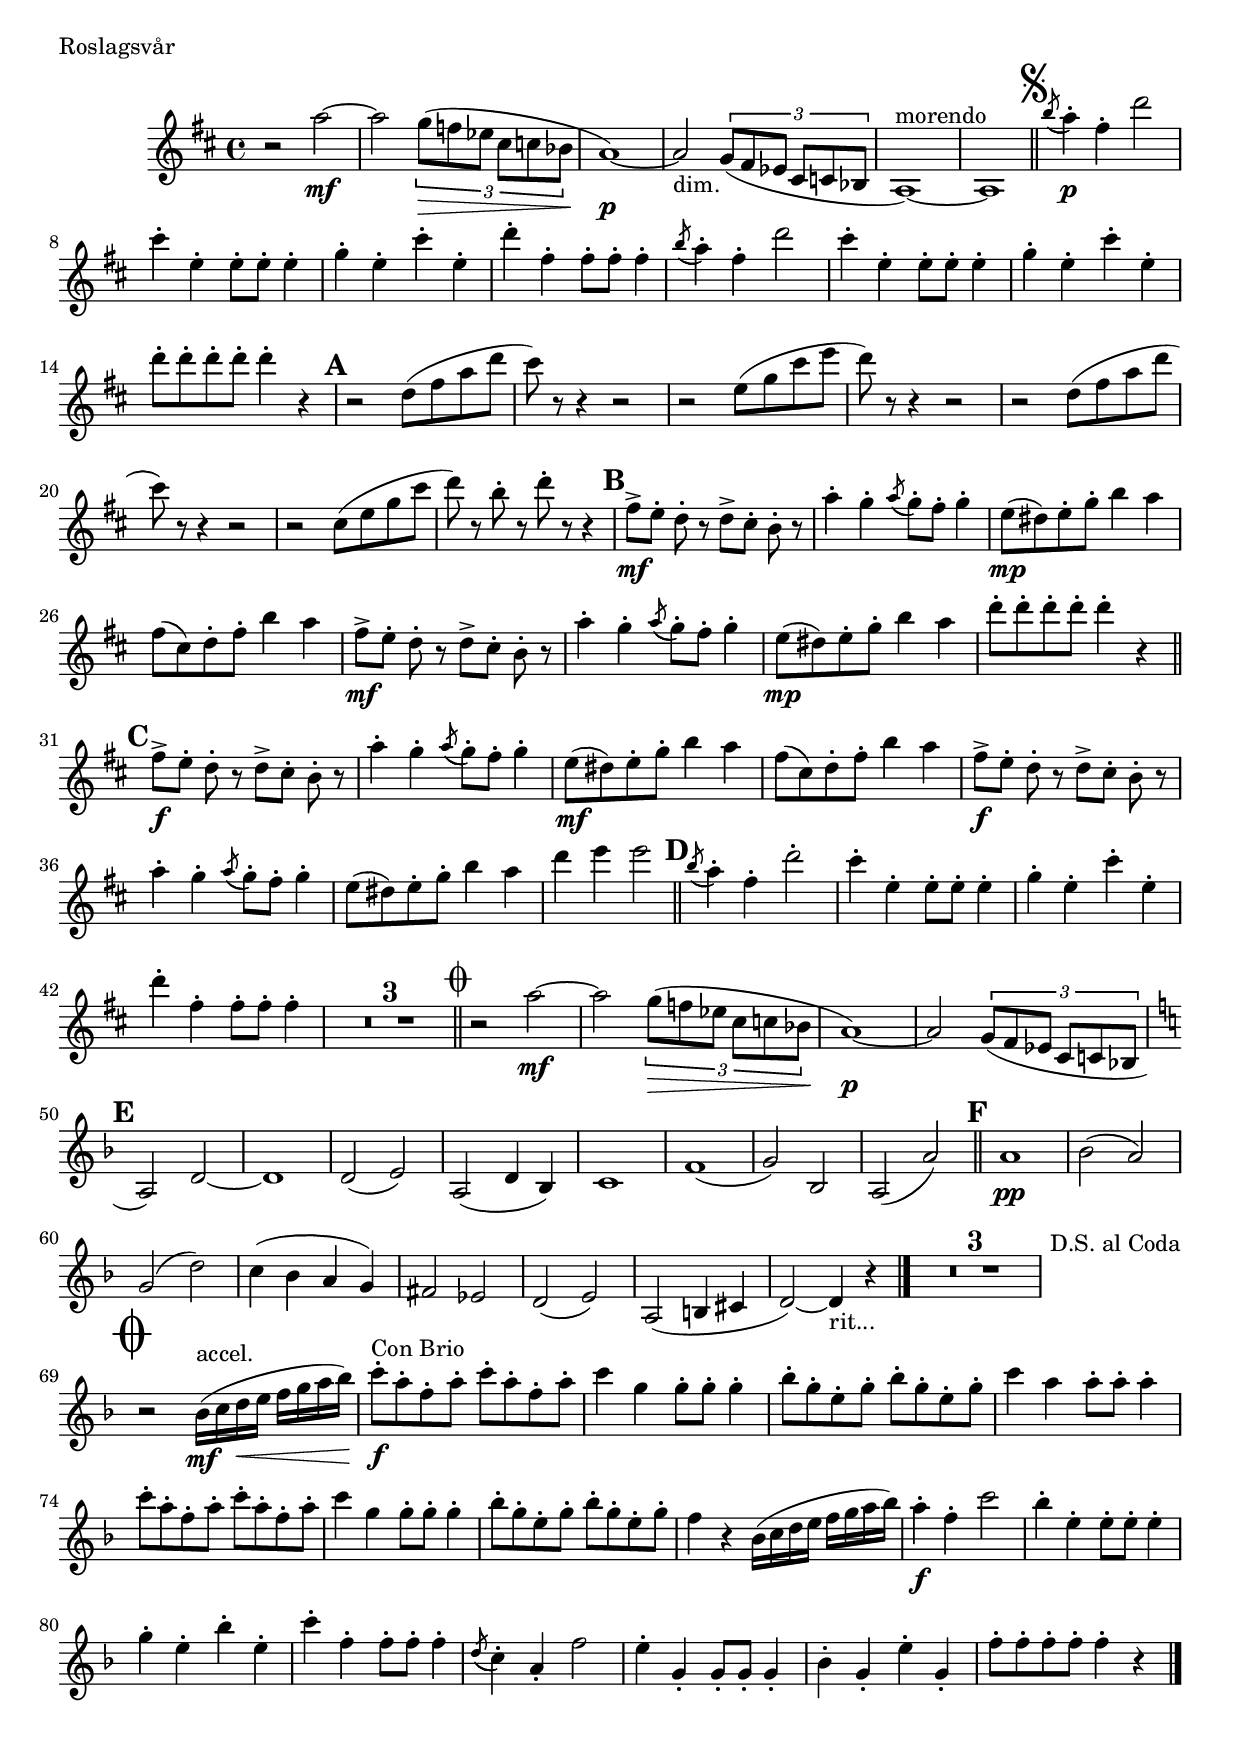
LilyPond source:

\version "2.22.1"

% When ready to include in collection:	1. Comment out top section with \Include file(s)
%					2. \midi section if present.
%Comment out from here
%{
\include "../../../Includes/Polis_format.ily"

%...to here
%}
  \score {

    % Svenska Polisens Marscher: 1. Roslagsvar    
    \relative c''' { 
    	    \key d \major \time 4/4 
    	    \compressEmptyMeasures
    	    \set Score.markFormatter = #format-mark-box-letters
    	    \override DynamicLineSpanner #'staff-padding = #2
    	    \set Score.explicitKeySignatureVisibility = #begin-of-line-visible

    r2 a2~ \mf | %1
    a2 \times 2/3 {g8 \> ( [ f8 es8 ] cis8 [ c8 bes8 ]} | % 2
    a1 \! \p ) ~ | % 3
    a2 _"dim." \times 2/3 {g8 ( [ fis8 es8 ] cis8 [ c8 bes8 ]} | % 4
    a1 ^"morendo" ) ~ | % 5
    a1 \bar "||" | %6
    
    \mark \markup { \musicglyph #"scripts.segno" }
    \acciaccatura { b''8 ( } a4 \p ) -. fis4 -. d'2 | % 7
    cis4 -. e,4 -. e8 -. [ e8 -. ] e4 -. | % 8
    g4 -. e4 -. cis'4 -. e,4 -. | %9
    d'4 -. fis,4 -. fis8 -. [ fis8 -. ] fis4 -. | % 10
    \acciaccatura { b8 ( } a4 ) -. fis4 -. d'2  | % 11
    cis4 -. e,4 -. e8 -. [ e8 -. ] e4 -. | % 12
    g4 -. e4 -. cis'4 -. e,4 -. | % 13
    d'8 -. [ d8 -. d8 -. d8 -. ] d4 -. r4 | % 14
    
\mark \default %A
    r2 d,8 ( [ fis8 a8 d8 ] | % 15
    cis8 ) r8 r4 r2 | % 16
    r2 e,8 ( [ g8 cis8 e8 ] | % 17
    d8 ) r8 r4 r2 | % 18
    r2 d,8 ( [ fis8 a8 d8 ] | %19
    cis8 ) r8 r4 r2 | % 20
    r2 cis,8 ( [ e8 g8 cis8 ] | % 21
    d8 ) r8 b8 -. r8 d8 -. r8 r4 | % 22
    
\mark \default %B
    fis,8 \mf -> [ e8 -. ] d8 -. r8 d8 -> [ cis8 -. ] b8 -. r8 | % 23
    a'4 -. g4 -. \acciaccatura { a8 ( } g8 ) -. [ fis8 -. ] g4 -. | % 24
    e8 \mp ( [ dis8 ) e8 -. g8 -. ] b4 a4 | % 25
    fis8 ( [ cis8 ) d8 -. fis8 -. ] b4 a4 | % 26
    fis8 \mf -> [ e8 -. ] d8 -. r8 d8 -> [ cis8 -. ] b8 -. r8 | % 27
    a'4 -. g4 -. \acciaccatura { a8 ( } g8 ) -. [ fis8 -. ] g4 -.| % 28
    e8 \mp ( [ dis8 ) e8 -. g8 -. ] b4 a4 | %29
    d8 -. [ d8 -. d8 -. d8 -. ] d4 -. r4 \bar "||" | %30
    
\mark \default %C
    fis,8 \f -> [ e8 -. ] d8 -. r8 d8 -> [ cis8 -. ] b8 -. r8 | % 31
    a'4 -. g4 -. \acciaccatura { a8 ( } g8 ) -. [ fis8 -. ] g4 -. | % 32
    e8 \mf ( [ dis8 ) e8 -. g8 -. ] b4 a4 | % 33
    fis8 ( [ cis8 ) d8 -. fis8 -. ] b4 a4 | % 34
    fis8 \f -> [ e8 -. ] d8 -. r8 d8 -> [ cis8 -. ] b8 -. r8 | % 35
    a'4 -. g4 -. \acciaccatura { a8 ( } g8 ) -. [ fis8 -. ] g4 -. | % 36
    e8 ( [ dis8 ) e8 -. g8 -. ] b4 a4 | % 37
    d4 e4 e2 \bar "||" | %38
    
\mark \default %D
    \acciaccatura { b8 ( } a4 ) -. fis4 -. d'2 -. | %39
    cis4 -. e,4 -. e8 -. [ e8 -. ] e4 -. | % 40
    g4 -. e4 -. cis'4 -. e,4 -. | % 41
    d'4 -. fis,4 -. fis8 -. [ fis8 -. ] fis4 -. | % 42
    R1*3 \bar "||" | %43
    \mark \markup { \musicglyph #"scripts.coda" } \mark \markup {
    \musicglyph #"scripts.coda"}
    r2 a2 \mf ~ | % 46
    a2 \times 2/3 {g8 \> ( [ f8 es8 ] cis8 [ c8 bes8 ]} | % 47
    a1 \! \p ) ~ | % 48
    a2 \times 2/3 {g8 ( [ fis8 es8 ] cis8 [ c8 bes8 ]} | %49
    
\mark \default %E
    \key f \major
    a2 ) d2 ~ | % 50
    d1 | % 51
    d2 ( e2 ) | % 52
    a,2 ( d4 bes4 ) | % 53
    c1 | % 54
    f1 ( | % 55
    g2 ) bes,2 | % 56
    a2 ( a'2 ) \bar "||" | %57
    
\mark \default %F
    a1 \pp | % 58
    bes2 ( a2 ) | %59
    g2 ( d'2 ) | % 60
    c4 ( bes4 a4 g4 ) | % 61
    fis2 es2 | % 62
    d2 ( e2 ) | % 63
    a,2 ( b4 cis4 | % 64
    d2 ) ~ d4 _"rit..." r4 \bar "|." | %65
    R1*3 | % 66

% \cadenzaOn will suppress the bar count and \stopStaff removes the staff lines.
    \cadenzaOn
      \stopStaff

      \override Staff.TimeSignature #'break-visibility = #end-of-line-invisible 
      \set Staff.explicitClefVisibility = #end-of-line-invisible 
      \set Staff.explicitKeySignatureVisibility = #end-of-line-invisible 
      \set Staff.printKeyCancellation = ##f 

%      \once \override TextScript.extra-offset = #'( 2 . -3.5 )
%      \once \override TextScript #'word-space = #1.5
%      \once \override TextScript #'X-offset = #8
      \once \override TextScript #'Y-offset = #-1
        | s1*0^\markup { D.S. al Coda } 

        % Increasing the unfold counter will expand the staff-free space
       \repeat unfold 1 {
          s4 s4 s4 s4 s4 s4 s4
          \bar "" }
        % Resume bar count and show staff lines again
        \break
     \startStaff
   \cadenzaOff

     % Coda on new line, use this:
     \once \override Score.RehearsalMark.font-size = #5
     \mark \markup { \musicglyph #"scripts.coda" }

   % The coda
   \override TextScript #'outside-staff-horizontal-padding = #5
   r2  bes'16 \mf ^"accel." ( [ c16 d16 \< e16 ] f16 [ g16 a16 bes16 ) ] | %69
   c8 \! \f ^"Con Brio" -. [ a8 -. f8 -. a8 -. ] c8 -. [ a8 -. f8 -. a8-. ] | % 70
   c4 g4 g8 -. [ g8 -. ] g4 -. | % 71
   bes8 -. [ g8 -. e8 -. g8 -. ] bes8 -. [ g8 -. e8 -. g8 -. ] | % 72
   c4 a4 a8 -. [ a8 -. ] a4 -. | % 73
   c8 -. [ a8 -. f8 -. a8 -. ] c8 -. [ a8 -. f8 -. a8 -. ] | % 74
   c4 g4 g8 -. [ g8 -. ] g4 -. | % 75
   bes8 -. [ g8 -. e8 -. g8 -. ] bes8 -. [ g8 -. e8 -. g8 -. ] | % 76
   f4 r4 bes,16 ( [ c16 d16 e16 ] f16 [ g16 a16 bes16 ) ] | % 77
   a4 \f -. f4 -. c'2 | % 78
   bes4 -. e,4 -. e8 -. [ e8 -. ] e4 -. | %79
   g4 -. e4 -. bes'4 -. e,4 -. | % 80
   c'4 -. f,4 -. f8 -. [ f8 -. ] f4 -. | % 81
   \acciaccatura { d8 ( } c4 ) -. a4 -. f'2 | % 82
   e4 -. g,4 -. g8 -. [ g8 -. ] g4 -. | % 83
   bes4 -. g4 -. e'4 -. g,4 -. | % 84
   f'8 -. [ f8 -. f8 -. f8 -. ] f4 -. r4 \bar "|." | %85

    }%end relative
    
    \header {
    	    piece = \markup {\concat{"Roslagsv"\char#229"r"}}
    	    composer = \markup {\concat {"Hugo Alfv"\char#233"n"}}
    	}
  }%end score
